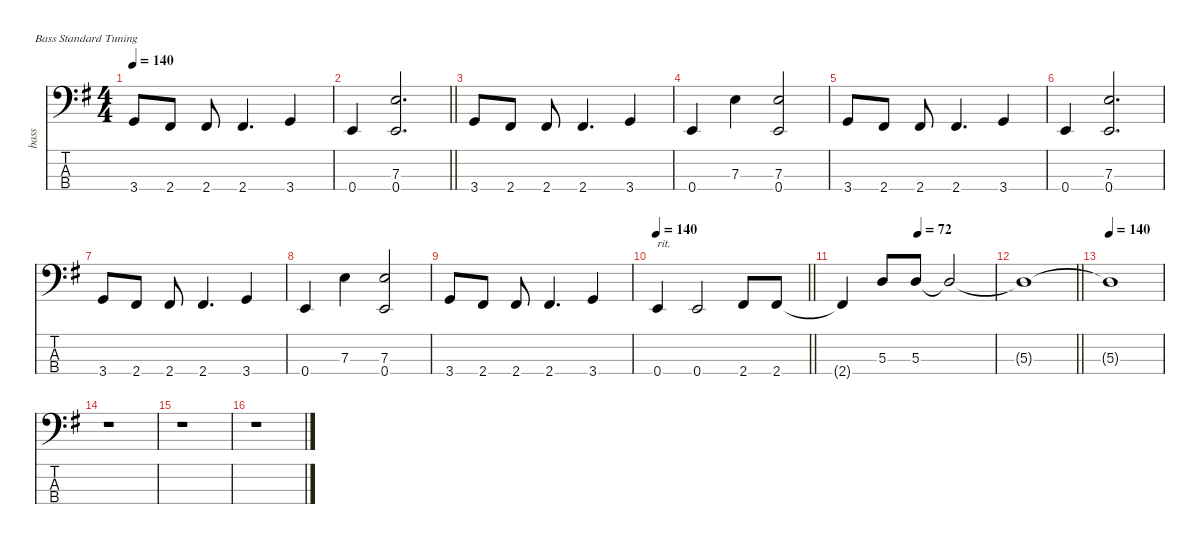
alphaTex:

\defaultSystemsLayout 4
\hideDynamics
\bracketExtendMode nobrackets
\otherSystemsTrackNameOrientation horizontal
\track ("Bass" "bass") {defaultSystemsLayout 8 instrument electricbasspick}
\staff {score tabs}
\tuning (G2 D2 A1 E1)
\ts (4 4)
\tempo 140
\clef f4
\ks eminor
3.4{acc forcenatural}.8{dy f beam Up} 2.4{acc #}.8{beam Up} 2.4{acc #}.8{beam Up} 2.4{acc #}.4{d beam Up} 3.4{acc forcenatural}.4{beam Up} |
\barLineRight lightlight
0.4{acc forcenatural}.4{beam Up} (7.3{acc forcenatural} 0.4{acc forcenatural}).2{d beam Up} |
3.4{acc forcenatural}.8{beam Up} 2.4{acc #}.8{beam Up} 2.4{acc #}.8{beam Up} 2.4{acc #}.4{d beam Up} 3.4{acc forcenatural}.4{beam Up} |
0.4{acc forcenatural}.4{beam Up} 7.3{acc forcenatural}.4{beam Down} (7.3{acc forcenatural} 0.4{acc forcenatural}).2{beam Up} |
3.4{acc forcenatural}.8{beam Up} 2.4{acc #}.8{beam Up} 2.4{acc #}.8{beam Up} 2.4{acc #}.4{d beam Up} 3.4{acc forcenatural}.4{beam Up} |
0.4{acc forcenatural}.4{beam Up} (7.3{acc forcenatural} 0.4{acc forcenatural}).2{d beam Up} |
3.4{acc forcenatural}.8{beam Up} 2.4{acc #}.8{beam Up} 2.4{acc #}.8{beam Up} 2.4{acc #}.4{d beam Up} 3.4{acc forcenatural}.4{beam Up} |
0.4{acc forcenatural}.4{beam Up} 7.3{acc forcenatural}.4{beam Down} (7.3{acc forcenatural} 0.4{acc forcenatural}).2{beam Up} |
3.4{acc forcenatural}.8{beam Up} 2.4{acc #}.8{beam Up} 2.4{acc #}.8{beam Up} 2.4{acc #}.4{d beam Up} 3.4{acc forcenatural}.4{beam Up} |
\tempo 140
\barLineRight lightlight
0.4{acc forcenatural}.4{txt "rit." beam Up} 0.4{acc forcenatural}.2{beam Up} 2.4{acc #}.8{beam Up} 2.4{acc #}.8{beam Up} |
\tempo (72 0.5)
2.4{t acc #}.4{beam Up} 5.3{acc forcenatural}.8{beam Up} 5.3{acc forcenatural}.8{beam Up} 5.3{t acc forcenatural}.2{beam Up} |
\barLineRight lightlight
5.3{t acc forcenatural}.1{beam Down} |
\tempo 140
5.3{t acc forcenatural}.1{dy mf beam Down} |
r.1{beam Down} |
r.1{beam Down} |
r.1{beam Down}
